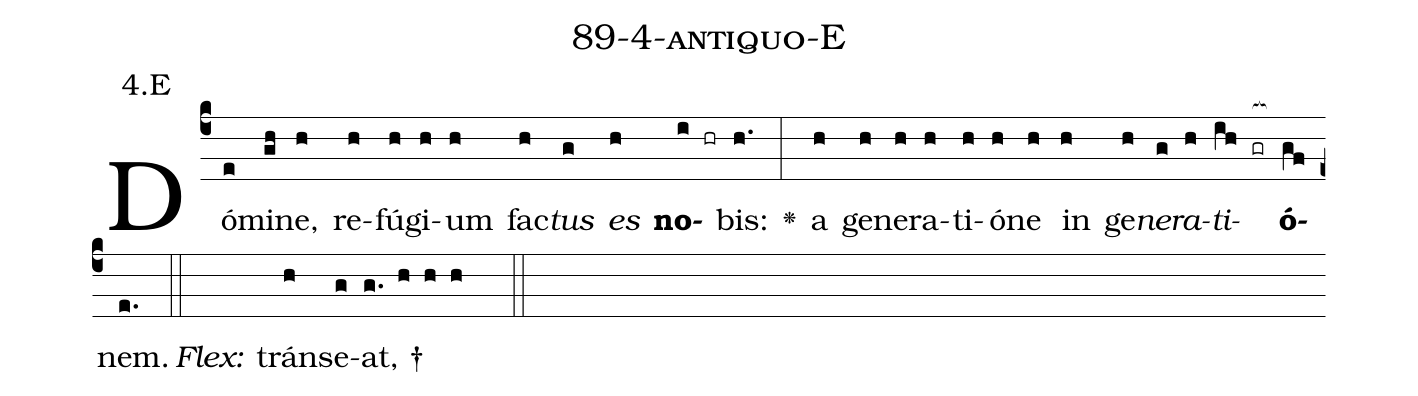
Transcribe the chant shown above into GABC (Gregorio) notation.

name: 89-4-antiquo-E;
annotation: 4.E;
%%
(c4)Dó(e)mi(gh)ne,(h) re(h)fú(h)gi(h)um(h) fac(h)<i>tus</i>(g) <i>es</i>(h) <b>no</b>(i hr)bis:(h.) <v>\greheightstar</v>(:) a(h) ge(h)ne(h)ra(h)ti(h)ó(h)ne(h) in(h) ge(h)<i>ne</i>(g)<i>ra</i>(h)<i>ti</i>(ih gr[ocb:1{])<b>ó</b>(gf[ocb:0}])nem.(e.) (::)
<i>Flex:</i>()  tráns(h)e(g)at, †(g. h h h  ::)

%E(h) u(g) o(h) u(ih) a(gf) e.(e.) (::)
